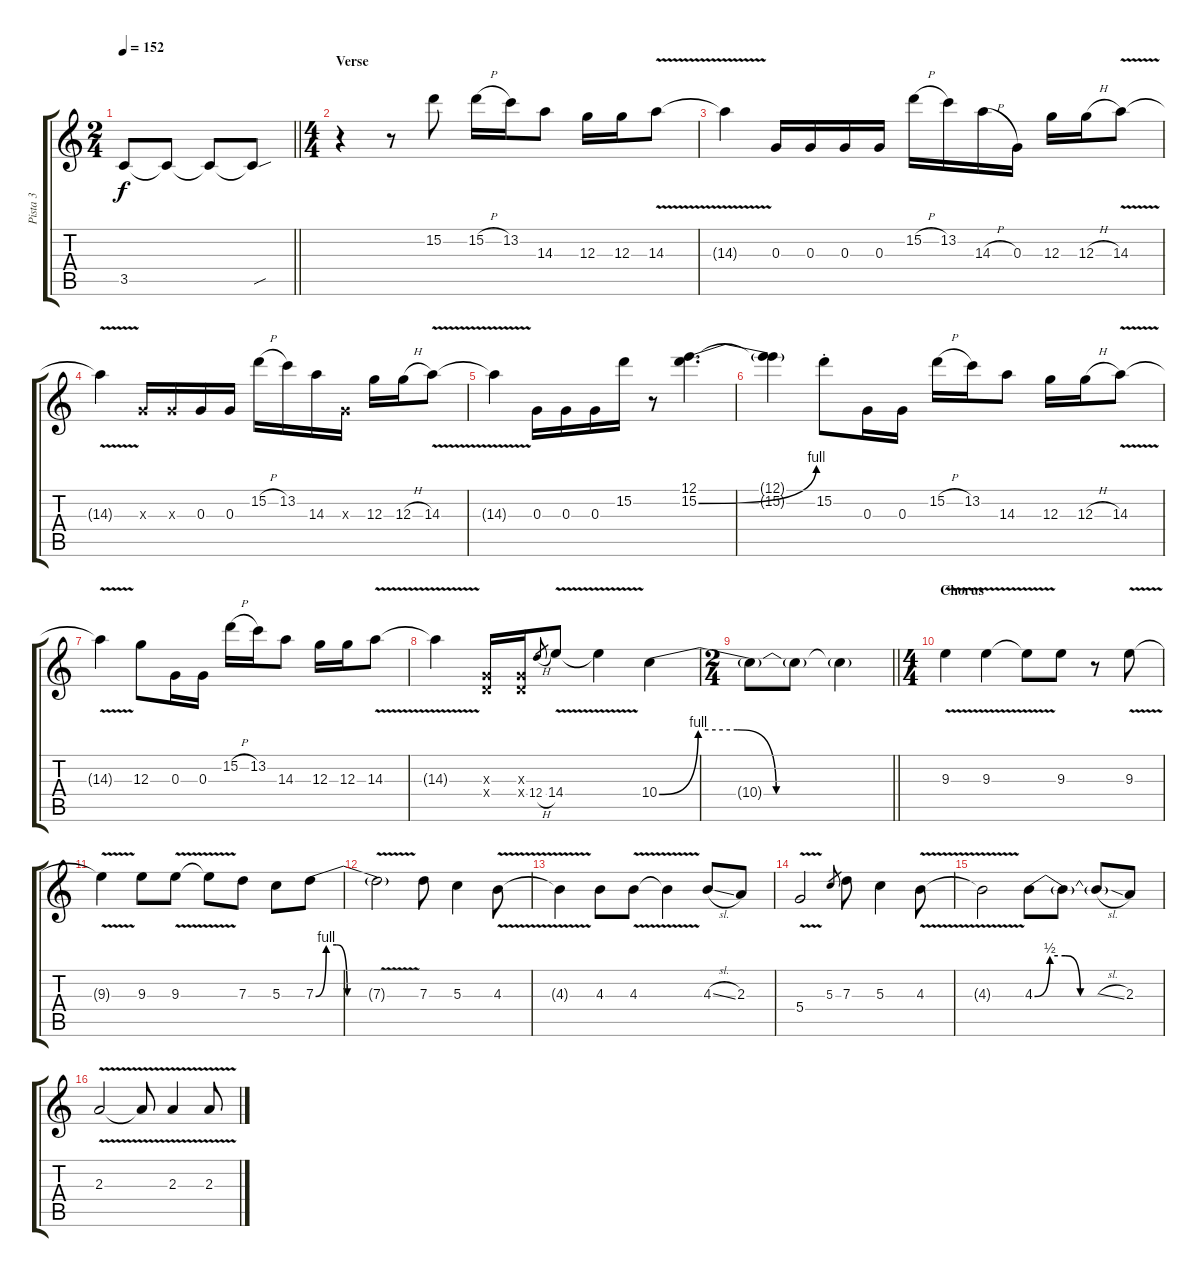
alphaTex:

\track ("Pista 3" "Pista 3") {instrument distortionguitar}
\staff {score tabs}
\tuning (E4 B3 G3 D3 A2 E2) {hide}
\ts (2 4)
\tempo 152
\clef g2
\barLineRight lightlight
\ks c
3.5{t}.8{dy f} 3.5{t}.8 3.5{t}.8 3.5{sou t}.8 |
\ts (4 4)
\section ("" "Verse")
r.4 r.8 15.2.8 15.2{h}.16 13.2.16 14.3.8 12.3.16 12.3.16 14.3{v}.8 |
14.3{t}.4 0.3.16 0.3.16 0.3.16 0.3.16 15.2{h}.16 13.2.16 14.3{h}.16 0.3.16 12.3.16 12.3{h}.16 14.3{v}.8 |
14.3{t}.4 0.3{x}.16 0.3{x}.16 0.3.16 0.3.16 15.2{h}.16 13.2.16 14.3.16 0.3{x}.16 12.3.16 12.3{h}.16 14.3{v}.8 |
14.3{t}.4 0.3.16 0.3.16 0.3.16 15.2.16 r.8 (12.1 15.2{be (bend 0 0 60 4)}).4{d} |
(12.1{t} 15.2{t}).4 15.2{st}.8 0.3.16 0.3.16 15.2{h}.16 13.2.16 14.3.8 12.3.16 12.3{h}.16 14.3{v}.8 |
14.3{t}.4 12.3.8 0.3.16 0.3.16 15.2{h}.16 13.2.16 14.3.8 12.3.16 12.3.16 14.3{v}.8 |
14.3{t}.4 (0.3{x} 0.4{x}).16 (0.3{x} 0.4{x}).16 12.4{h}.8{gr} 14.4{v}.8 14.4{t}.4 10.4{be (custom 0 0 10 4 20 4 30 0 60 0)}.4 |
\ts (2 4)
\barLineRight lightlight
10.4{t}.8 10.4{t}.8 10.4{t}.4 |
\ts (4 4)
\section ("" "Chorus")
9.3{v}.4 9.3{v}.4 9.3{t}.8 9.3.8 r.8 9.3{v}.8 |
9.3{t}.4 9.3.8 9.3{v}.8 9.3{t}.8 7.3.8 5.3.8 7.3{be (custom 0 0 10 4 20 4 30 0 60 0)}.8 |
7.3{v t}.2 7.3.8 5.3.4 4.3{v}.8 |
4.3{t}.4 4.3.8 4.3{v}.8 4.3{t}.4 4.3{sl}.8 2.3.8 |
5.4{v}.2 5.3.8{gr} 7.3.8 5.3.4 4.3{v}.8 |
4.3{t}.2 4.3{be (custom 0 0 10 2 20 2 30 0 60 0)}.8 4.3{t}.8 4.3{sl t}.8 2.3.8 |
2.3{v}.2 2.3{t}.8 2.3{v}.4 2.3{v}.8
